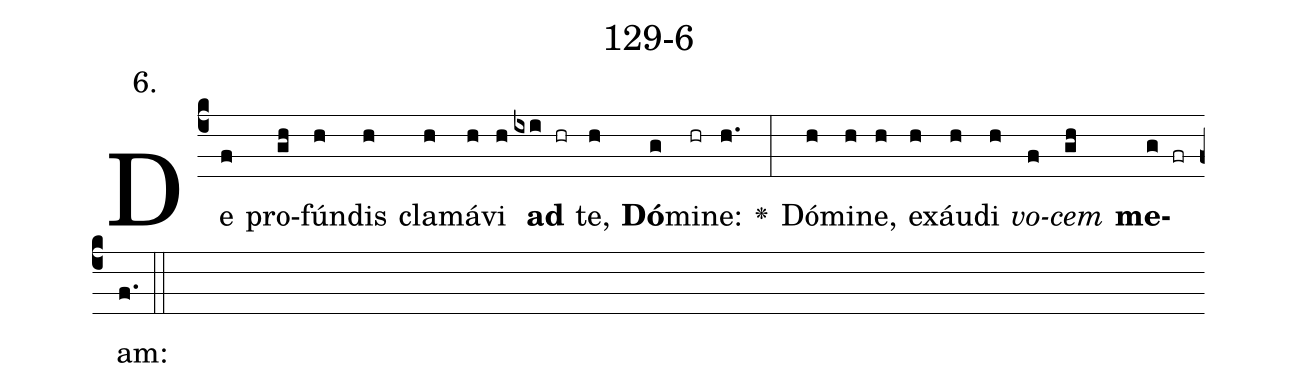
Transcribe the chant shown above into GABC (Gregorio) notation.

name: 129-6;
annotation: 6.;
%%
(c4)De(f) pro(gh)fún(h)dis(h) cla(h)má(h)vi(h) <b>ad</b>(ixi hr) te,(h) <b>Dó</b>(g)mi(hr)ne:(h.) <v>\greheightstar</v>(:) Dó(h)mi(h)ne,(h) ex(h)áu(h)di(h) <i>vo</i>(f)<i>cem</i>(gh) <b>me</b>(g fr)am:(f.) (::)


%E(h) u(h) o(f) u(gh) a(g) e.(f.) (::)
